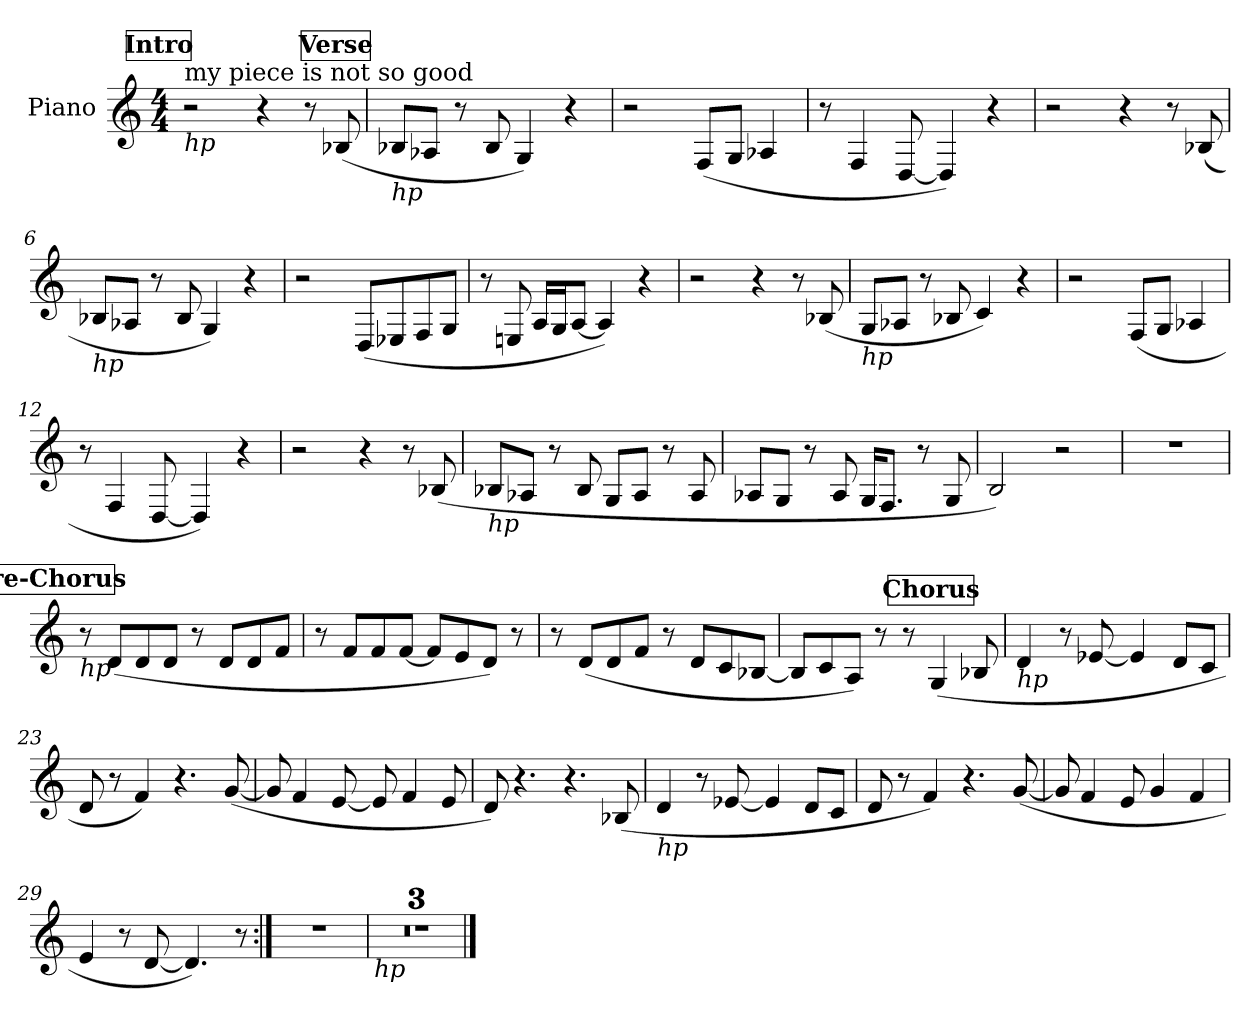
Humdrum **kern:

**kern
*part1
*staff1
*I"Piano
*I'Pno.
*clefG2
*k[]
*M4/4
*MM80
!!LO:REH:place=s1:a:B:fs=14:t=Verse:qo=3.5
!!LO:REH:place=s1:a:B:fs=14:t=Intro
=1
!LO:TX:b:i:t=hp
!LO:TX:a:t=my piece is not so good
2r
4r
8r
(<8B-X/
=2
!LO:TX:b:i:t=hp
8B-X/L
8A-X/J
8r
8B-/
4G/)
4r
=3
2r
(<8F/L
8G/J
4A-X/
=4
8r
4F/
[8D/
4D/])
4r
=5
2r
4r
8r
(<8B-X/
=6
!LO:TX:b:i:t=hp
8B-X/L
8A-X/J
8r
8B-/
4G/)
4r
=7
2r
(<8D/L
8E-X/
8F/
8G/J
=8
8r
8En/
16A/LL
16G/J
[8A/J
4A/])
4r
=9
2r
4r
8r
(<8B-X/
=10
!LO:TX:b:i:t=hp
8G/L
8A-X/J
8r
8B-X/
4c/)
4r
=11
2r
(<8F/L
8G/J
4A-X/
=12
8r
4F/
[8D/
4D/])
4r
=13
2r
4r
8r
(<8B-X/
=14
!LO:TX:b:i:t=hp
8B-X/L
8A-X/J
8r
8B-/
8G/L
8A-/J
8r
8A-/
=15
8A-X/L
8G/J
8r
8A-/
16G/KL
8.F/J
8r
8G/
=16
2B/)
2r
=17
1r
!!LO:REH:place=s1:a:B:fs=14:t=Pre-Chorus
=18
!LO:TX:b:i:t=hp
8r
(<8d/L
8d/
8d/J
8r
8d/L
8d/
8f/J
=19
8r
8f/L
8f/
[8f/J
8f/L]
8e/
8d/J)
8r
=20
8r
(<8d/L
8d/
8f/J
8r
8d/L
8c/
[8B-X/J
!!LO:REH:place=s1:a:B:fs=14:t=Chorus:qo=2.5
=21
8B-/L]
8c/
8A/J)
8r
8r
(<4G/
8B-X/
=22
!LO:TX:b:i:t=hp
4d/
8r
[8e-X/
4e-/]
8d/L
8c/J
=23
8d/
8r
4f/)
4.r
(<[8g/
=24
8g/]
4f/
[8e/
8e/]
4f/
8e/
=25
8d/)
4.r
4.r
(<8B-X/
=26
!LO:TX:b:i:t=hp
4d/
8r
[8e-X/
4e-/]
8d/L
8c/J
=27
8d/
8r
4f/)
4.r
(<[8g/
=28
8g/]
4f/
8e/
4g/
4f/
=29
4e/
8r
[8d/
4.d/])
8r
=30:|!
1r
=31
!LO:TX:b:i:t=hp
1r
=32
1r
=33
1r
==
*-
